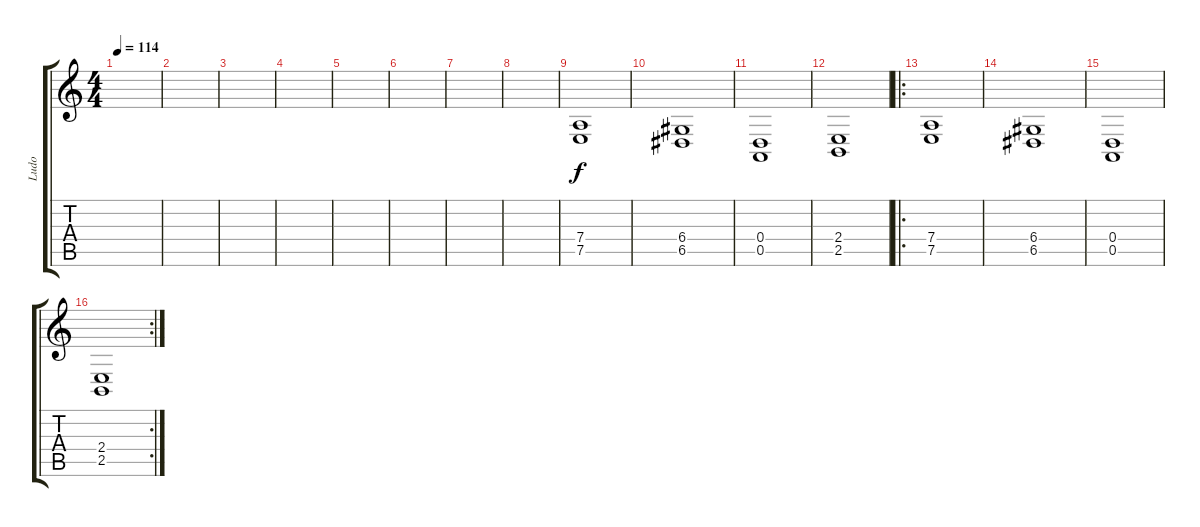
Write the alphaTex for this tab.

\track ("Ludo" "Ludo") {instrument fx7echoes}
\staff {score tabs}
\tuning (E4 B3 G3 D3 A2 D2) {hide}
\ts (4 4)
\tempo 114
\clef g2
\ks c
|
|
|
|
|
|
|
|
(7.4 7.5).1 |
(6.4 6.5).1 |
(0.4 0.5).1 |
(2.4 2.5).1 |
\ro
(7.4 7.5).1 |
(6.4 6.5).1 |
(0.4 0.5).1 |
\rc 2
(2.4 2.5).1
